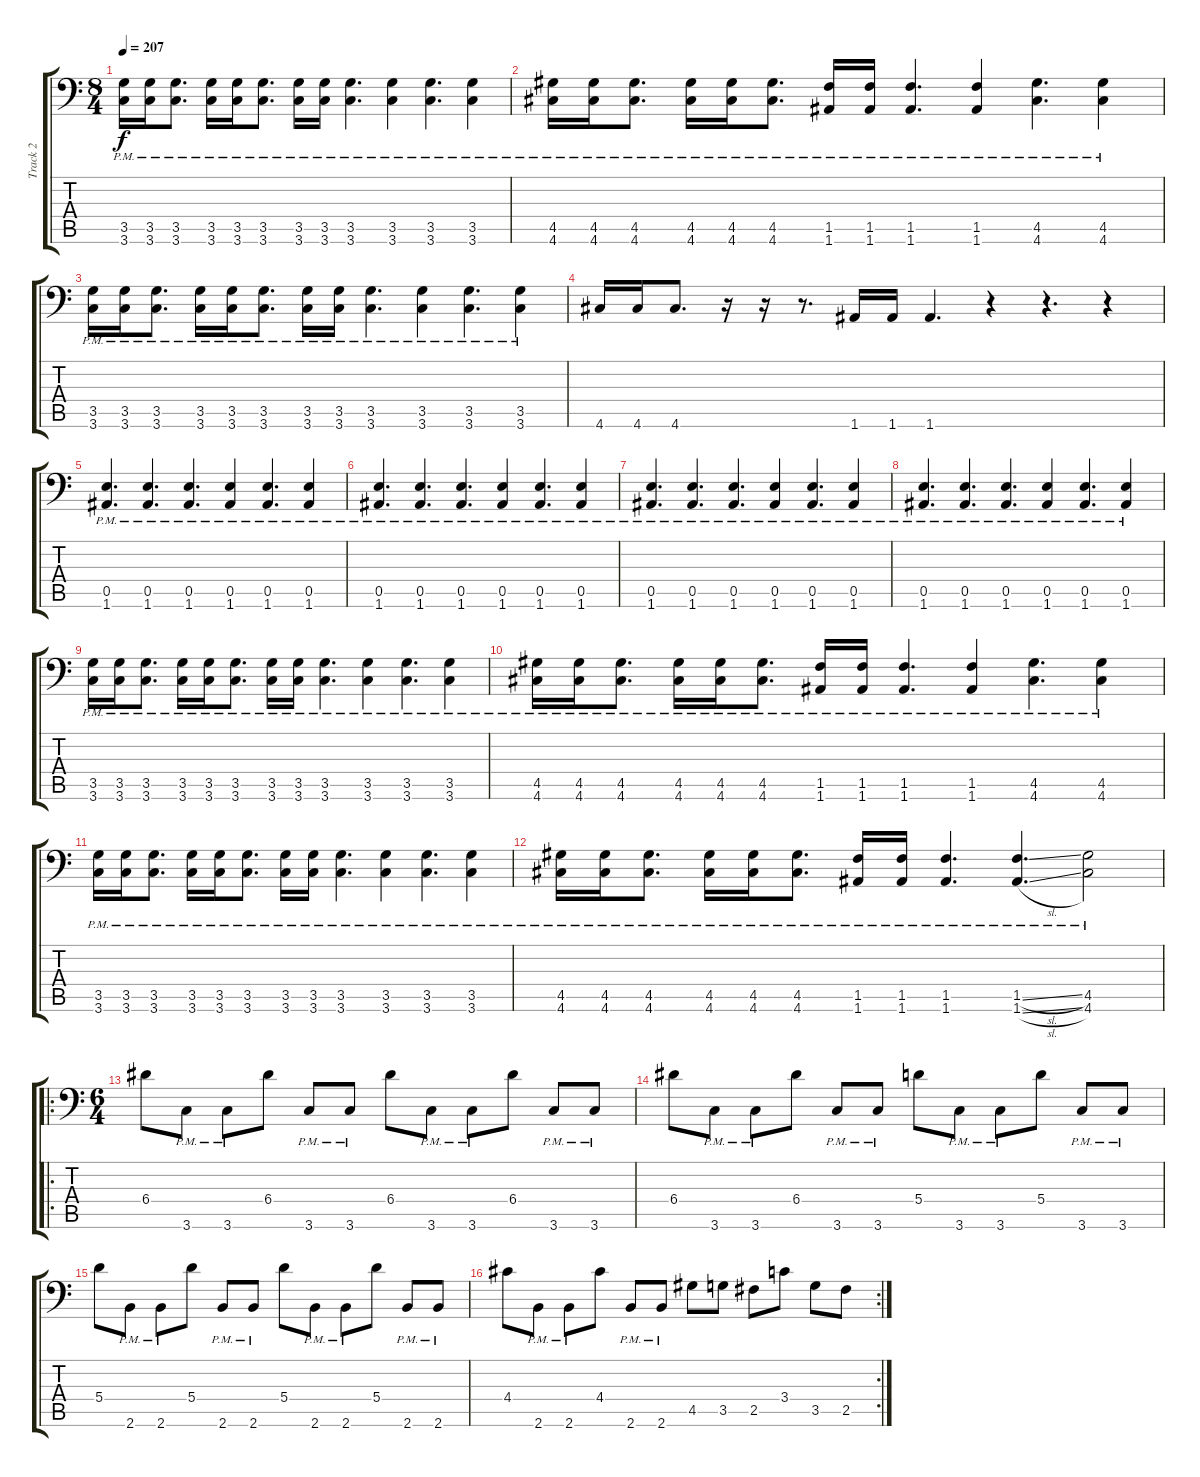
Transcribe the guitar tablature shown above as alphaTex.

\track ("Track 2" "Track 2") {instrument distortionguitar}
\staff {score tabs}
\tuning (B3 Gb3 D3 A2 E2 A1) {hide}
\ts (8 4)
\tempo 207
\clef f4
\ks c
(3.5{pm} 3.6{pm}).16{dy f} (3.5{pm} 3.6{pm}).16 (3.5{pm} 3.6{pm}).8{d} (3.5{pm} 3.6{pm}).16 (3.5{pm} 3.6{pm}).16 (3.5{pm} 3.6{pm}).8{d} (3.5{pm} 3.6{pm}).16 (3.5{pm} 3.6{pm}).16 (3.5{pm} 3.6{pm}).4{d} (3.5{pm} 3.6{pm}).4 (3.5{pm} 3.6{pm}).4{d} (3.5{pm} 3.6{pm}).4 |
(4.5{pm} 4.6{pm}).16 (4.5{pm} 4.6{pm}).16 (4.5{pm} 4.6{pm}).8{d} (4.5{pm} 4.6{pm}).16 (4.5{pm} 4.6{pm}).16 (4.5{pm} 4.6{pm}).8{d} (1.5{pm} 1.6{pm}).16 (1.5{pm} 1.6{pm}).16 (1.5{pm} 1.6{pm}).4{d} (1.5{pm} 1.6{pm}).4 (4.5{pm} 4.6{pm}).4{d} (4.5{pm} 4.6{pm}).4 |
(3.5{pm} 3.6{pm}).16 (3.5{pm} 3.6{pm}).16 (3.5{pm} 3.6{pm}).8{d} (3.5{pm} 3.6{pm}).16 (3.5{pm} 3.6{pm}).16 (3.5{pm} 3.6{pm}).8{d} (3.5{pm} 3.6{pm}).16 (3.5{pm} 3.6{pm}).16 (3.5{pm} 3.6{pm}).4{d} (3.5{pm} 3.6{pm}).4 (3.5{pm} 3.6{pm}).4{d} (3.5{pm} 3.6{pm}).4 |
4.6.16 4.6.16 4.6.8{d} r.16 r.16 r.8{d} 1.6.16 1.6.16 1.6.4{d} r.4 r.4{d} r.4 |
(0.5{pm} 1.6{pm}).4{d} (0.5{pm} 1.6{pm}).4{d} (0.5{pm} 1.6{pm}).4{d} (0.5{pm} 1.6{pm}).4 (0.5{pm} 1.6{pm}).4{d} (0.5{pm} 1.6{pm}).4 |
(0.5{pm} 1.6{pm}).4{d} (0.5{pm} 1.6{pm}).4{d} (0.5{pm} 1.6{pm}).4{d} (0.5{pm} 1.6{pm}).4 (0.5{pm} 1.6{pm}).4{d} (0.5{pm} 1.6{pm}).4 |
(0.5{pm} 1.6{pm}).4{d} (0.5{pm} 1.6{pm}).4{d} (0.5{pm} 1.6{pm}).4{d} (0.5{pm} 1.6{pm}).4 (0.5{pm} 1.6{pm}).4{d} (0.5{pm} 1.6{pm}).4 |
(0.5{pm} 1.6{pm}).4{d} (0.5{pm} 1.6{pm}).4{d} (0.5{pm} 1.6{pm}).4{d} (0.5{pm} 1.6{pm}).4 (0.5{pm} 1.6{pm}).4{d} (0.5{pm} 1.6{pm}).4 |
(3.5{pm} 3.6{pm}).16 (3.5{pm} 3.6{pm}).16 (3.5{pm} 3.6{pm}).8{d} (3.5{pm} 3.6{pm}).16 (3.5{pm} 3.6{pm}).16 (3.5{pm} 3.6{pm}).8{d} (3.5{pm} 3.6{pm}).16 (3.5{pm} 3.6{pm}).16 (3.5{pm} 3.6{pm}).4{d} (3.5{pm} 3.6{pm}).4 (3.5{pm} 3.6{pm}).4{d} (3.5{pm} 3.6{pm}).4 |
(4.5{pm} 4.6{pm}).16 (4.5{pm} 4.6{pm}).16 (4.5{pm} 4.6{pm}).8{d} (4.5{pm} 4.6{pm}).16 (4.5{pm} 4.6{pm}).16 (4.5{pm} 4.6{pm}).8{d} (1.5{pm} 1.6{pm}).16 (1.5{pm} 1.6{pm}).16 (1.5{pm} 1.6{pm}).4{d} (1.5{pm} 1.6{pm}).4 (4.5{pm} 4.6{pm}).4{d} (4.5{pm} 4.6{pm}).4 |
(3.5{pm} 3.6{pm}).16 (3.5{pm} 3.6{pm}).16 (3.5{pm} 3.6{pm}).8{d} (3.5{pm} 3.6{pm}).16 (3.5{pm} 3.6{pm}).16 (3.5{pm} 3.6{pm}).8{d} (3.5{pm} 3.6{pm}).16 (3.5{pm} 3.6{pm}).16 (3.5{pm} 3.6{pm}).4{d} (3.5{pm} 3.6{pm}).4 (3.5{pm} 3.6{pm}).4{d} (3.5{pm} 3.6{pm}).4 |
(4.5{pm} 4.6{pm}).16 (4.5{pm} 4.6{pm}).16 (4.5{pm} 4.6{pm}).8{d} (4.5{pm} 4.6{pm}).16 (4.5{pm} 4.6{pm}).16 (4.5{pm} 4.6{pm}).8{d} (1.5{pm} 1.6{pm}).16 (1.5{pm} 1.6{pm}).16 (1.5{pm} 1.6{pm}).4{d} (1.5{sl pm} 1.6{sl}).4{d} (4.5{pm} 4.6).2 |
\ro
\ts (6 4)
6.4.8 3.6{pm}.8 3.6{pm}.8 6.4.8 3.6{pm}.8 3.6{pm}.8 6.4.8 3.6{pm}.8 3.6{pm}.8 6.4.8 3.6{pm}.8 3.6{pm}.8 |
6.4.8 3.6{pm}.8 3.6{pm}.8 6.4.8 3.6{pm}.8 3.6{pm}.8 5.4.8 3.6{pm}.8 3.6{pm}.8 5.4.8 3.6{pm}.8 3.6{pm}.8 |
5.4.8 2.6{pm}.8 2.6{pm}.8 5.4.8 2.6{pm}.8 2.6{pm}.8 5.4.8 2.6{pm}.8 2.6{pm}.8 5.4.8 2.6{pm}.8 2.6{pm}.8 |
\rc 2
4.4.8 2.6{pm}.8 2.6{pm}.8 4.4.8 2.6{pm}.8 2.6{pm}.8 4.5.8 3.5.8 2.5.8 3.4.8 3.5.8 2.5.8
